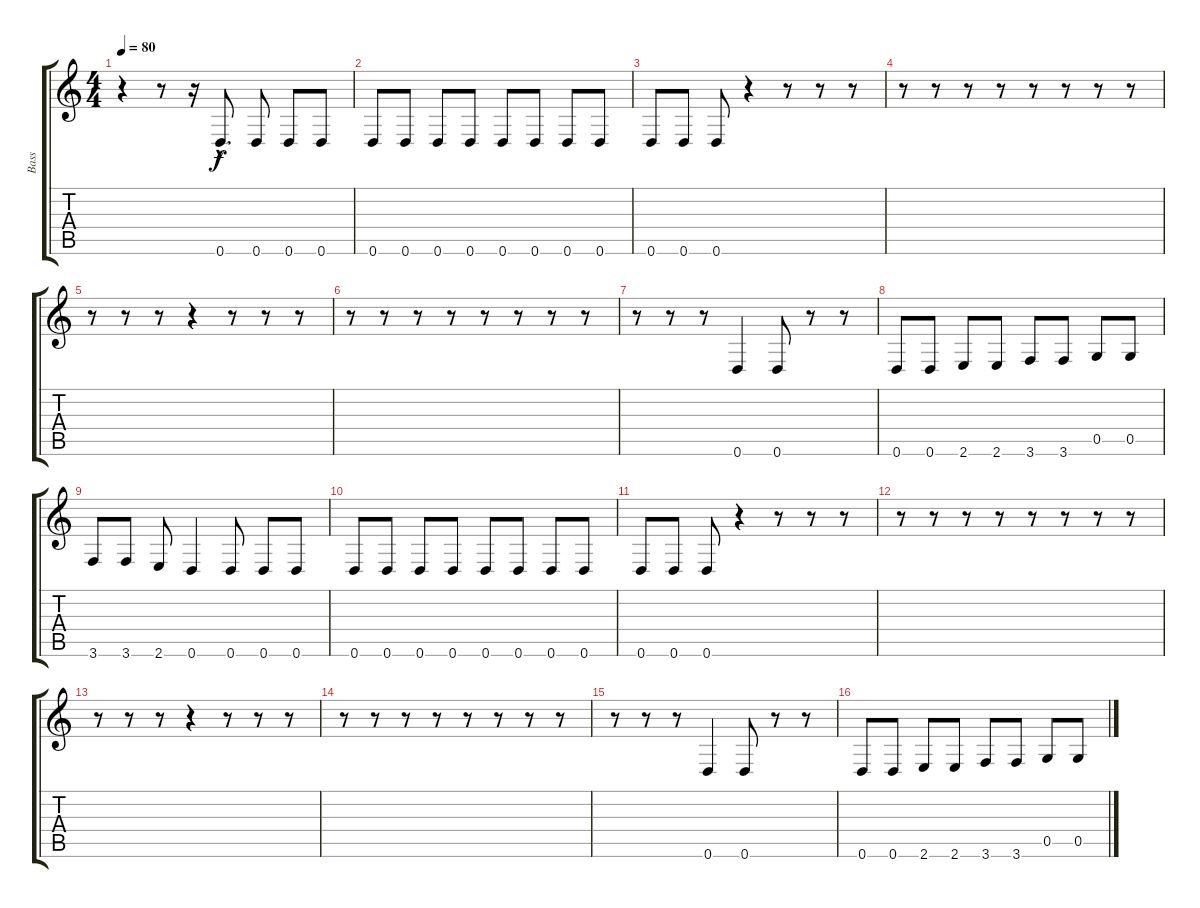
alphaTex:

\track ("Bass" "Bass") {instrument electricbassfinger}
\staff {score tabs}
\tuning (D4 A3 F3 C3 G2 D2) {hide}
\ts (4 4)
\tempo 80
\clef g2
\ks c
r.4{dy f} r.8 r.16 0.6{hac}.8{d} 0.6.8 0.6.8 0.6.8 |
0.6.8 0.6.8 0.6.8 0.6.8 0.6.8 0.6.8 0.6.8 0.6.8 |
0.6.8 0.6.8 0.6.8 r.4 r.8 r.8 r.8 |
r.8 r.8 r.8 r.8 r.8 r.8 r.8 r.8 |
r.8 r.8 r.8 r.4 r.8 r.8 r.8 |
r.8 r.8 r.8 r.8 r.8 r.8 r.8 r.8 |
r.8 r.8 r.8 0.6.4 0.6.8 r.8 r.8 |
0.6.8 0.6.8 2.6.8 2.6.8 3.6.8 3.6.8 0.5.8 0.5.8 |
3.6.8 3.6.8 2.6.8 0.6.4 0.6.8 0.6.8 0.6.8 |
0.6.8 0.6.8 0.6.8 0.6.8 0.6.8 0.6.8 0.6.8 0.6.8 |
0.6.8 0.6.8 0.6.8 r.4 r.8 r.8 r.8 |
r.8 r.8 r.8 r.8 r.8 r.8 r.8 r.8 |
r.8 r.8 r.8 r.4 r.8 r.8 r.8 |
r.8 r.8 r.8 r.8 r.8 r.8 r.8 r.8 |
r.8 r.8 r.8 0.6.4 0.6.8 r.8 r.8 |
0.6.8 0.6.8 2.6.8 2.6.8 3.6.8 3.6.8 0.5.8 0.5.8
